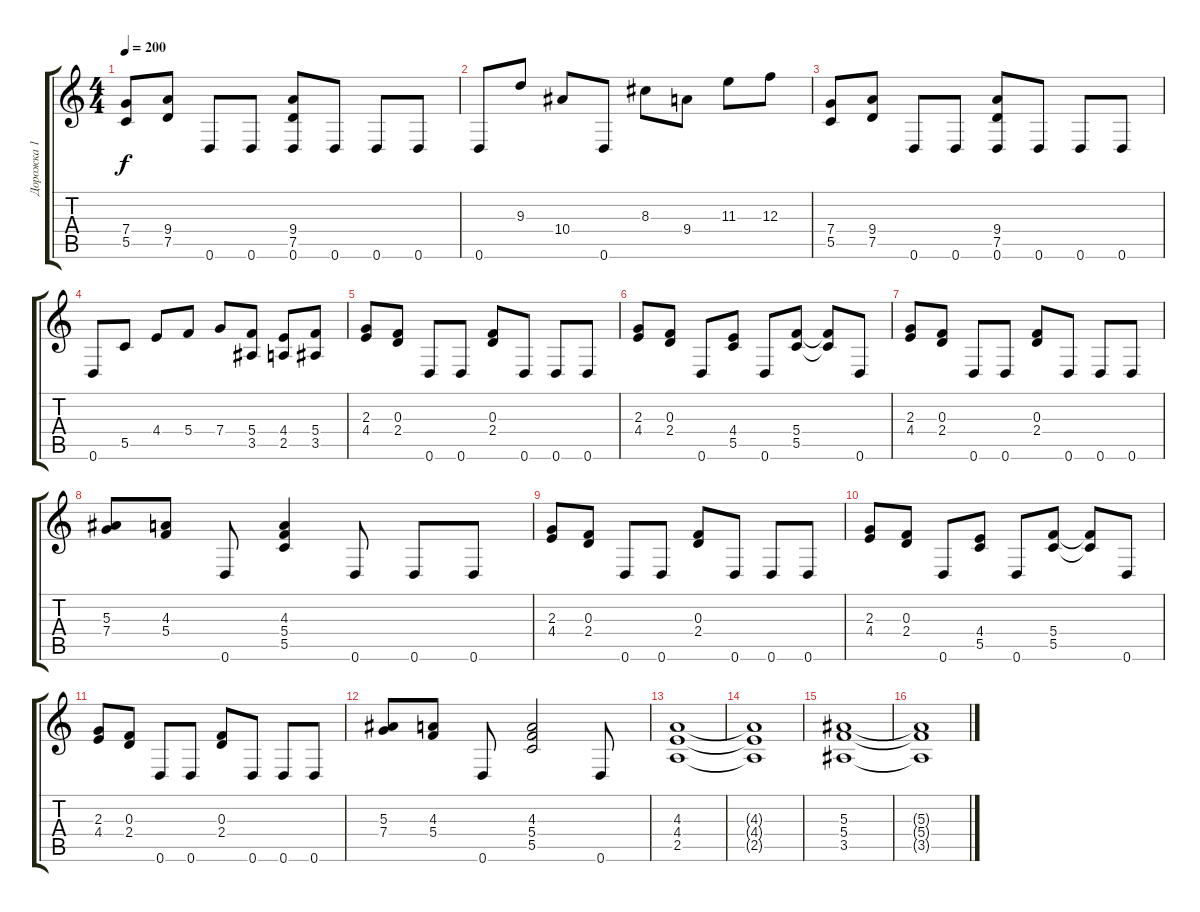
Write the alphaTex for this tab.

\track ("Дорожка 1" "Дорожка 1") {instrument distortionguitar}
\staff {score tabs}
\tuning (D4 A3 F3 C3 G2 D2) {hide}
\ts (4 4)
\tempo 200
\clef g2
\ks c
(7.4 5.5).8{dy f} (9.4 7.5).8 0.6.8 0.6.8 (9.4 7.5 0.6).8 0.6.8 0.6.8 0.6.8 |
0.6.8 9.3.8 10.4.8 0.6.8 8.3.8 9.4.8 11.3.8 12.3.8 |
(7.4 5.5).8 (9.4 7.5).8 0.6.8 0.6.8 (9.4 7.5 0.6).8 0.6.8 0.6.8 0.6.8 |
0.6.8 5.5.8 4.4.8 5.4.8 7.4.8 (5.4 3.5).8 (4.4 2.5).8 (5.4 3.5).8 |
(2.3 4.4).8 (0.3 2.4).8 0.6.8 0.6.8 (0.3 2.4).8 0.6.8 0.6.8 0.6.8 |
(2.3 4.4).8 (0.3 2.4).8 0.6.8 (4.4 5.5).8 0.6.8 (5.4 5.5).8 (5.4{t} 5.5{t}).8 0.6.8 |
(2.3 4.4).8 (0.3 2.4).8 0.6.8 0.6.8 (0.3 2.4).8 0.6.8 0.6.8 0.6.8 |
(5.3 7.4).8 (4.3 5.4).8 0.6.8 (4.3 5.4 5.5).4 0.6.8 0.6.8 0.6.8 |
(2.3 4.4).8 (0.3 2.4).8 0.6.8 0.6.8 (0.3 2.4).8 0.6.8 0.6.8 0.6.8 |
(2.3 4.4).8 (0.3 2.4).8 0.6.8 (4.4 5.5).8 0.6.8 (5.4 5.5).8 (5.4{t} 5.5{t}).8 0.6.8 |
(2.3 4.4).8 (0.3 2.4).8 0.6.8 0.6.8 (0.3 2.4).8 0.6.8 0.6.8 0.6.8 |
(5.3 7.4).8 (4.3 5.4).8 0.6.8 (4.3 5.4 5.5).2 0.6.8 |
(4.3 4.4 2.5).1 |
(4.3{t} 4.4{t} 2.5{t}).1 |
(5.3 5.4 3.5).1 |
(5.3{t} 5.4{t} 3.5{t}).1
